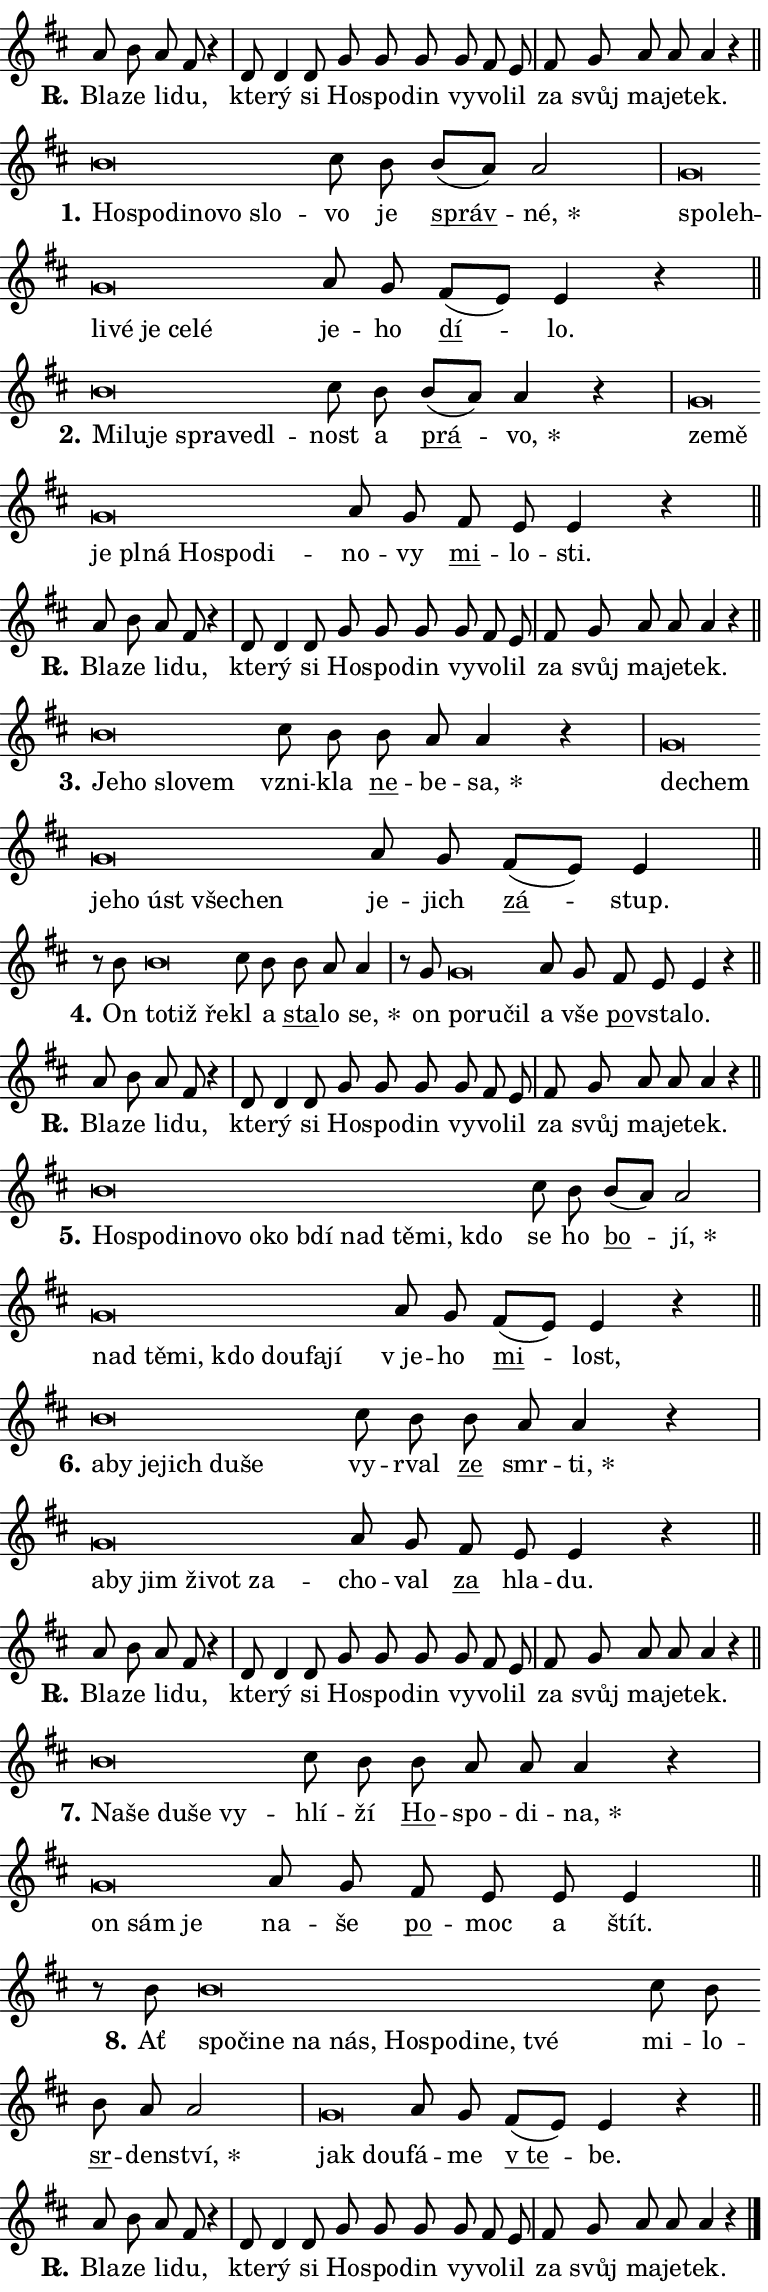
\version "2.24.0"
\header { tagline = "" }
\paper {
  indent = 0\cm
  top-margin = 0\cm
  right-margin = 0.13\cm % to fit lyric hyphens
  bottom-margin = 0\cm
  left-margin = 0\cm
  paper-width = 13\cm
  page-breaking = #ly:one-page-breaking
  system-system-spacing.basic-distance = #11
  score-system-spacing.basic-distance = #11
  ragged-last = ##f
}


%% Author: Thomas Morley
%% https://lists.gnu.org/archive/html/lilypond-user/2020-05/msg00002.html
#(define (line-position grob)
"Returns position of @var[grob} in current system:
   @code{'start}, if at first time-step
   @code{'end}, if at last time-step
   @code{'middle} otherwise
"
  (let* ((col (ly:item-get-column grob))
         (ln (ly:grob-object col 'left-neighbor))
         (rn (ly:grob-object col 'right-neighbor))
         (col-to-check-left (if (ly:grob? ln) ln col))
         (col-to-check-right (if (ly:grob? rn) rn col))
         (break-dir-left
           (and
             (ly:grob-property col-to-check-left 'non-musical #f)
             (ly:item-break-dir col-to-check-left)))
         (break-dir-right
           (and
             (ly:grob-property col-to-check-right 'non-musical #f)
             (ly:item-break-dir col-to-check-right))))
        (cond ((eqv? 1 break-dir-left) 'start)
              ((eqv? -1 break-dir-right) 'end)
              (else 'middle))))

#(define (tranparent-at-line-position vctor)
  (lambda (grob)
  "Relying on @code{line-position} select the relevant enry from @var{vctor}.
Used to determine transparency,"
    (case (line-position grob)
      ((end) (not (vector-ref vctor 0)))
      ((middle) (not (vector-ref vctor 1)))
      ((start) (not (vector-ref vctor 2))))))

noteHeadBreakVisibility =
#(define-music-function (break-visibility)(vector?)
"Makes @code{NoteHead}s transparent relying on @var{break-visibility}"
#{
  \override NoteHead.transparent =
    #(tranparent-at-line-position break-visibility)
#})

#(define delete-ledgers-for-transparent-note-heads
  (lambda (grob)
    "Reads whether a @code{NoteHead} is transparent.
If so this @code{NoteHead} is removed from @code{'note-heads} from
@var{grob}, which is supposed to be @code{LedgerLineSpanner}.
As a result ledgers are not printed for this @code{NoteHead}"
    (let* ((nhds-array (ly:grob-object grob 'note-heads))
           (nhds-list
             (if (ly:grob-array? nhds-array)
                 (ly:grob-array->list nhds-array)
                 '()))
           ;; Relies on the transparent-property being done before
           ;; Staff.LedgerLineSpanner.after-line-breaking is executed.
           ;; This is fragile ...
           (to-keep
             (remove
               (lambda (nhd)
                 (ly:grob-property nhd 'transparent #f))
               nhds-list)))
      ;; TODO find a better method to iterate over grob-arrays, similiar
      ;; to filter/remove etc for lists
      ;; For now rebuilt from scratch
      (set! (ly:grob-object grob 'note-heads)  '())
      (for-each
        (lambda (nhd)
          (ly:pointer-group-interface::add-grob grob 'note-heads nhd))
        to-keep))))

squashNotes = {
  \override NoteHead.X-extent = #'(-0.2 . 0.2)
  \override NoteHead.Y-extent = #'(-0.75 . 0)
  \override NoteHead.stencil =
    #(lambda (grob)
       (let ((pos (ly:grob-property grob 'staff-position)))
         (begin
           (if (< pos -7) (display "ERROR: Lower brevis then expected\n") (display ""))
           (if (<= pos -6) ly:text-interface::print ly:note-head::print))))
}
unSquashNotes = {
  \revert NoteHead.X-extent
  \revert NoteHead.Y-extent
  \revert NoteHead.stencil
}

hideNotes = \noteHeadBreakVisibility #begin-of-line-visible
unHideNotes = \noteHeadBreakVisibility #all-visible

% work-around for resetting accidentals
% https://lilypond.org/doc/v2.23/Documentation/notation/displaying-rhythms#unmetered-music
cadenzaMeasure = {
  \cadenzaOff
  \partial 1024 s1024
  \cadenzaOn
}

#(define-markup-command (accent layout props text) (markup?)
  "Underline accented syllable"
  (interpret-markup layout props
    #{\markup \override #'(offset . 4.3) \underline { #text }#}))

responsum = \markup \concat {
  "R" \hspace #-1.05 \path #0.1 #'((moveto 0 0.07) (lineto 0.9 0.8)) \hspace #0.05 "."
}

spaceSize = #0.6828661417322834 % exact space size for TeX Gyre Schola

\layout {
  \context {
    \Staff
    \remove "Time_signature_engraver"
    \override LedgerLineSpanner.after-line-breaking = #delete-ledgers-for-transparent-note-heads
  }
  \context {
    \Lyrics {
      \override LyricSpace.minimum-distance = \spaceSize
      \override LyricText.font-name = #"TeX Gyre Schola"
      \override LyricText.font-size = 1
      \override StanzaNumber.font-name = #"TeX Gyre Schola Bold"
      \override StanzaNumber.font-size = 1
    }
  }
  \context {
    \Score 
    \override NoteHead.text =
      #(lambda (grob) 
        (let ((pos (ly:grob-property grob 'staff-position)))
          #{\markup {
            \combine
              \halign #-0.55 \raise #(if (= pos -6) 0 0.5) \override #'(thickness . 2) \draw-line #'(3.2 . 0)
              \musicglyph "noteheads.sM1"
          }#}))
  }
}

% magnetic-lyrics.ily
%
%   written by
%     Jean Abou Samra <jean@abou-samra.fr>
%     Werner Lemberg <wl@gnu.org>
%
%   adapted by
%     Jiri Hon <jiri.hon@gmail.com>
%
% Version 2022-Apr-15

% https://www.mail-archive.com/lilypond-user@gnu.org/msg149350.html

#(define (Left_hyphen_pointer_engraver context)
   "Collect syllable-hyphen-syllable occurrences in lyrics and store
them in properties.  This engraver only looks to the left.  For
example, if the lyrics input is @code{foo -- bar}, it does the
following.

@itemize @bullet
@item
Set the @code{text} property of the @code{LyricHyphen} grob between
@q{foo} and @q{bar} to @code{foo}.

@item
Set the @code{left-hyphen} property of the @code{LyricText} grob with
text @q{foo} to the @code{LyricHyphen} grob between @q{foo} and
@q{bar}.
@end itemize

Use this auxiliary engraver in combination with the
@code{lyric-@/text::@/apply-@/magnetic-@/offset!} hook."
   (let ((hyphen #f)
         (text #f))
     (make-engraver
      (acknowledgers
       ((lyric-syllable-interface engraver grob source-engraver)
        (set! text grob)))
      (end-acknowledgers
       ((lyric-hyphen-interface engraver grob source-engraver)
        ;(when (not (grob::has-interface grob 'lyric-space-interface))
          (set! hyphen grob)));)
      ((stop-translation-timestep engraver)
       (when (and text hyphen)
         (ly:grob-set-object! text 'left-hyphen hyphen))
       (set! text #f)
       (set! hyphen #f)))))

#(define (lyric-text::apply-magnetic-offset! grob)
   "If the space between two syllables is less than the value in
property @code{LyricText@/.details@/.squash-threshold}, move the right
syllable to the left so that it gets concatenated with the left
syllable.

Use this function as a hook for
@code{LyricText@/.after-@/line-@/breaking} if the
@code{Left_@/hyphen_@/pointer_@/engraver} is active."
   (let ((hyphen (ly:grob-object grob 'left-hyphen #f)))
     (when hyphen
       (let ((left-text (ly:spanner-bound hyphen LEFT)))
         (when (grob::has-interface left-text 'lyric-syllable-interface)
           (let* ((common (ly:grob-common-refpoint grob left-text X))
                  (this-x-ext (ly:grob-extent grob common X))
                  (left-x-ext
                   (begin
                     ;; Trigger magnetism for left-text.
                     (ly:grob-property left-text 'after-line-breaking)
                     (ly:grob-extent left-text common X)))
                  ;; `delta` is the gap width between two syllables.
                  (delta (- (interval-start this-x-ext)
                            (interval-end left-x-ext)))
                  (details (ly:grob-property grob 'details))
                  (threshold (assoc-get 'squash-threshold details 0.2)))
             (when (< delta threshold)
               (let* (;; We have to manipulate the input text so that
                      ;; ligatures crossing syllable boundaries are not
                      ;; disabled.  For languages based on the Latin
                      ;; script this is essentially a beautification.
                      ;; However, for non-Western scripts it can be a
                      ;; necessity.
                      (lt (ly:grob-property left-text 'text))
                      (rt (ly:grob-property grob 'text))
                      (is-space (grob::has-interface hyphen 'lyric-space-interface))
                      (space (if is-space " " ""))
                      (extra-delta (if is-space spaceSize 0))
                      ;; Append new syllable.
                      (ltrt-space (if (and (string? lt) (string? rt))
                                (string-append lt space rt)
                                (make-concat-markup (list lt space rt))))
                      ;; Right-align `ltrt` to the right side.
                      (ltrt-space-markup (grob-interpret-markup
                               grob
                               (make-translate-markup
                                (cons (interval-length this-x-ext) 0)
                                (make-right-align-markup ltrt-space)))))
                 (begin
                   ;; Don't print `left-text`.
                   (ly:grob-set-property! left-text 'stencil #f)
                   ;; Set text and stencil (which holds all collected
                   ;; syllables so far) and shift it to the left.
                   (ly:grob-set-property! grob 'text ltrt-space)
                   (ly:grob-set-property! grob 'stencil ltrt-space-markup)
                   (ly:grob-translate-axis! grob (- (- delta extra-delta)) X))))))))))


#(define (lyric-hyphen::displace-bounds-first grob)
   ;; Make very sure this callback isn't triggered too early.
   (let ((left (ly:spanner-bound grob LEFT))
         (right (ly:spanner-bound grob RIGHT)))
     (ly:grob-property left 'after-line-breaking)
     (ly:grob-property right 'after-line-breaking)
     (ly:lyric-hyphen::print grob)))

squashThreshold = #0.4

\layout {
  \context {
    \Lyrics
    \consists #Left_hyphen_pointer_engraver
    \override LyricText.after-line-breaking =
      #lyric-text::apply-magnetic-offset!
    \override LyricHyphen.stencil = #lyric-hyphen::displace-bounds-first
    \override LyricText.details.squash-threshold = \squashThreshold
    \override LyricHyphen.minimum-distance = 0
    \override LyricHyphen.minimum-length = \squashThreshold
  }
}

squashText = \override LyricText.details.squash-threshold = 9999
unSquashText = \override LyricText.details.squash-threshold = \squashThreshold

leftText = \override LyricText.self-alignment-X = #LEFT
unLeftText = \revert LyricText.self-alignment-X

starOffset = #(lambda (grob) 
                (let ((x_offset (ly:self-alignment-interface::aligned-on-x-parent grob)))
                  (if (= x_offset 0) 0 (+ x_offset 1.2))))

star = #(define-music-function (syllable)(string?)
"Append star separator at the end of a syllable"
#{
  \once \override LyricText.X-offset = #starOffset
  \lyricmode { \markup {
    #syllable
    \override #'((font-name . "TeX Gyre Schola Bold")) \hspace #0.2 \lower #0.65 \larger "*"
  } }
#})

starAccent = #(define-music-function (syllable)(string?)
"Append star separator at the end of a syllable and make accent"
#{
  \once \override LyricText.X-offset = #starOffset
  \lyricmode { \markup {
    \accent #syllable
    \override #'((font-name . "TeX Gyre Schola Bold")) \hspace #0.2 \lower #0.65 \larger "*"
  } }
#})

breath = #(define-music-function (syllable)(string?)
"Append breathing indicator at the end of a syllable"
#{
  \lyricmode { \markup { #syllable "+" } }
#})

optionalBreath = #(define-music-function (syllable)(string?)
"Append optional breathing indicator at the end of a syllable"
#{
  \lyricmode { \markup { #syllable "(+)" } }
#})


\score {
    <<
        \new Voice = "melody" { \cadenzaOn \key d \major \relative { a'8 b a fis r4 \cadenzaMeasure \bar "|" d8 d4 d8 \bar "" g g g \bar "" g fis e \cadenzaMeasure \bar "|" fis g a a a4 r \cadenzaMeasure \bar "||" \break } }
        \new Lyrics \lyricsto "melody" { \lyricmode { \set stanza = \responsum
Bla -- ze li -- du, kte -- rý si Ho -- spo -- din vy -- vo -- lil za svůj ma -- je -- tek. } }
    >>
    \layout {}
}

\score {
    <<
        \new Voice = "melody" { \cadenzaOn \key d \major \relative { \squashNotes b'\breve*1/16 \hideNotes \breve*1/16 \bar "" \breve*1/16 \bar "" \breve*1/16 \bar "" \breve*1/16 \breve*1/16 \bar "" \unHideNotes \unSquashNotes cis8 b \bar "" b[( a)] a2 \cadenzaMeasure \bar "|" \squashNotes g\breve*1/16 \hideNotes \breve*1/16 \bar "" \breve*1/16 \bar "" \breve*1/16 \bar "" \breve*1/16 \bar "" \breve*1/16 \breve*1/16 \bar "" \unHideNotes \unSquashNotes a8 g \bar "" fis[( e)] e4 r \cadenzaMeasure \bar "||" \break } }
        \new Lyrics \lyricsto "melody" { \lyricmode { \set stanza = "1."
\leftText Ho -- \squashText spo -- di -- no -- vo slo -- \unLeftText \unSquashText vo je \markup \accent správ -- \star né, \leftText spo -- \squashText leh -- li -- vé je ce -- lé \unLeftText \unSquashText je -- ho \markup \accent dí -- lo. } }
    >>
    \layout {}
}

\score {
    <<
        \new Voice = "melody" { \cadenzaOn \key d \major \relative { \squashNotes b'\breve*1/16 \hideNotes \breve*1/16 \bar "" \breve*1/16 \bar "" \breve*1/16 \bar "" \breve*1/16 \breve*1/16 \bar "" \unHideNotes \unSquashNotes cis8 b \bar "" b[( a)] a4 r \cadenzaMeasure \bar "|" \squashNotes g\breve*1/16 \hideNotes \breve*1/16 \bar "" \breve*1/16 \bar "" \breve*1/16 \bar "" \breve*1/16 \bar "" \breve*1/16 \bar "" \breve*1/16 \breve*1/16 \bar "" \unHideNotes \unSquashNotes a8 g \bar "" fis e e4 r \cadenzaMeasure \bar "||" \break } }
        \new Lyrics \lyricsto "melody" { \lyricmode { \set stanza = "2."
\leftText Mi -- \squashText lu -- je spra -- ve -- dl -- \unLeftText \unSquashText nost a \markup \accent prá -- \star vo, \leftText ze -- \squashText mě je pl -- ná Ho -- spo -- di -- \unLeftText \unSquashText no -- vy \markup \accent mi -- lo -- sti. } }
    >>
    \layout {}
}

\score {
    <<
        \new Voice = "melody" { \cadenzaOn \key d \major \relative { a'8 b a fis r4 \cadenzaMeasure \bar "|" d8 d4 d8 \bar "" g g g \bar "" g fis e \cadenzaMeasure \bar "|" fis g a a a4 r \cadenzaMeasure \bar "||" \break } }
        \new Lyrics \lyricsto "melody" { \lyricmode { \set stanza = \responsum
Bla -- ze li -- du, kte -- rý si Ho -- spo -- din vy -- vo -- lil za svůj ma -- je -- tek. } }
    >>
    \layout {}
}

\score {
    <<
        \new Voice = "melody" { \cadenzaOn \key d \major \relative { \squashNotes b'\breve*1/16 \hideNotes \breve*1/16 \bar "" \breve*1/16 \breve*1/16 \bar "" \unHideNotes \unSquashNotes cis8 b \bar "" b a a4 r \cadenzaMeasure \bar "|" \squashNotes g\breve*1/16 \hideNotes \breve*1/16 \bar "" \breve*1/16 \bar "" \breve*1/16 \bar "" \breve*1/16 \bar "" \breve*1/16 \breve*1/16 \bar "" \unHideNotes \unSquashNotes a8 g \bar "" fis[( e)] e4 \cadenzaMeasure \bar "||" \break } }
        \new Lyrics \lyricsto "melody" { \lyricmode { \set stanza = "3."
\leftText Je -- \squashText ho slo -- vem \unLeftText \unSquashText vzni -- kla \markup \accent ne -- be -- \star sa, \leftText de -- \squashText chem je -- ho úst vše -- chen \unLeftText \unSquashText je -- jich \markup \accent zá -- stup. } }
    >>
    \layout {}
}

\score {
    <<
        \new Voice = "melody" { \cadenzaOn \key d \major \relative { r8 b'8 \squashNotes b\breve*1/16 \hideNotes \breve*1/16 \breve*1/16 \bar "" \unHideNotes \unSquashNotes cis8 b \bar "" b a a4 \cadenzaMeasure \bar "|" r8 g8 \squashNotes g\breve*1/16 \hideNotes \breve*1/16 \breve*1/16 \bar "" \unHideNotes \unSquashNotes a8 g \bar "" fis e e4 r \cadenzaMeasure \bar "||" \break } }
        \new Lyrics \lyricsto "melody" { \lyricmode { \set stanza = "4."
On \leftText to -- \squashText tiž ře -- \unLeftText \unSquashText kl a \markup \accent sta -- lo \star se, on \leftText po -- \squashText ru -- čil \unLeftText \unSquashText a vše \markup \accent po -- vsta -- lo. } }
    >>
    \layout {}
}

\score {
    <<
        \new Voice = "melody" { \cadenzaOn \key d \major \relative { a'8 b a fis r4 \cadenzaMeasure \bar "|" d8 d4 d8 \bar "" g g g \bar "" g fis e \cadenzaMeasure \bar "|" fis g a a a4 r \cadenzaMeasure \bar "||" \break } }
        \new Lyrics \lyricsto "melody" { \lyricmode { \set stanza = \responsum
Bla -- ze li -- du, kte -- rý si Ho -- spo -- din vy -- vo -- lil za svůj ma -- je -- tek. } }
    >>
    \layout {}
}

\score {
    <<
        \new Voice = "melody" { \cadenzaOn \key d \major \relative { \squashNotes b'\breve*1/16 \hideNotes \breve*1/16 \bar "" \breve*1/16 \bar "" \breve*1/16 \bar "" \breve*1/16 \bar "" \breve*1/16 \bar "" \breve*1/16 \bar "" \breve*1/16 \bar "" \breve*1/16 \bar "" \breve*1/16 \bar "" \breve*1/16 \breve*1/16 \bar "" \unHideNotes \unSquashNotes cis8 b \bar "" b[( a)] a2 \cadenzaMeasure \bar "|" \squashNotes g\breve*1/16 \hideNotes \breve*1/16 \bar "" \breve*1/16 \bar "" \breve*1/16 \bar "" \breve*1/16 \bar "" \breve*1/16 \breve*1/16 \bar "" \unHideNotes \unSquashNotes a8 g \bar "" fis[( e)] e4 r \cadenzaMeasure \bar "||" \break } }
        \new Lyrics \lyricsto "melody" { \lyricmode { \set stanza = "5."
\leftText Ho -- \squashText spo -- di -- no -- vo o -- ko bdí nad tě -- mi, kdo \unLeftText \unSquashText se ho \markup \accent bo -- \star jí, \leftText nad \squashText tě -- mi, kdo dou -- fa -- jí \unLeftText \unSquashText "v je" -- ho \markup \accent mi -- lost, } }
    >>
    \layout {}
}

\score {
    <<
        \new Voice = "melody" { \cadenzaOn \key d \major \relative { \squashNotes b'\breve*1/16 \hideNotes \breve*1/16 \bar "" \breve*1/16 \bar "" \breve*1/16 \bar "" \breve*1/16 \breve*1/16 \bar "" \unHideNotes \unSquashNotes cis8 b \bar "" b a a4 r \cadenzaMeasure \bar "|" \squashNotes g\breve*1/16 \hideNotes \breve*1/16 \bar "" \breve*1/16 \bar "" \breve*1/16 \bar "" \breve*1/16 \breve*1/16 \bar "" \unHideNotes \unSquashNotes a8 g \bar "" fis e e4 r \cadenzaMeasure \bar "||" \break } }
        \new Lyrics \lyricsto "melody" { \lyricmode { \set stanza = "6."
\leftText a -- \squashText by je -- jich du -- še \unLeftText \unSquashText vy -- rval \markup \accent ze smr -- \star ti, \leftText a -- \squashText by jim ži -- vot za -- \unLeftText \unSquashText cho -- val \markup \accent za hla -- du. } }
    >>
    \layout {}
}

\score {
    <<
        \new Voice = "melody" { \cadenzaOn \key d \major \relative { a'8 b a fis r4 \cadenzaMeasure \bar "|" d8 d4 d8 \bar "" g g g \bar "" g fis e \cadenzaMeasure \bar "|" fis g a a a4 r \cadenzaMeasure \bar "||" \break } }
        \new Lyrics \lyricsto "melody" { \lyricmode { \set stanza = \responsum
Bla -- ze li -- du, kte -- rý si Ho -- spo -- din vy -- vo -- lil za svůj ma -- je -- tek. } }
    >>
    \layout {}
}

\score {
    <<
        \new Voice = "melody" { \cadenzaOn \key d \major \relative { \squashNotes b'\breve*1/16 \hideNotes \breve*1/16 \bar "" \breve*1/16 \bar "" \breve*1/16 \breve*1/16 \bar "" \unHideNotes \unSquashNotes cis8 b \bar "" b a a a4 r \cadenzaMeasure \bar "|" \squashNotes g\breve*1/16 \hideNotes \breve*1/16 \breve*1/16 \bar "" \unHideNotes \unSquashNotes a8 g \bar "" fis e e e4 \cadenzaMeasure \bar "||" \break } }
        \new Lyrics \lyricsto "melody" { \lyricmode { \set stanza = "7."
\leftText Na -- \squashText še du -- še vy -- \unLeftText \unSquashText hlí -- ží \markup \accent Ho -- spo -- di -- \star na, \leftText on \squashText sám je \unLeftText \unSquashText na -- še \markup \accent po -- moc a štít. } }
    >>
    \layout {}
}

\score {
    <<
        \new Voice = "melody" { \cadenzaOn \key d \major \relative { r8 b'8 \squashNotes b\breve*1/16 \hideNotes \breve*1/16 \bar "" \breve*1/16 \bar "" \breve*1/16 \bar "" \breve*1/16 \bar "" \breve*1/16 \bar "" \breve*1/16 \bar "" \breve*1/16 \bar "" \breve*1/16 \breve*1/16 \bar "" \unHideNotes \unSquashNotes cis8 b \bar "" b a a2 \cadenzaMeasure \bar "|" \squashNotes g\breve*1/16 \hideNotes \breve*1/16 \bar "" \unHideNotes \unSquashNotes a8 g \bar "" fis[( e)] e4 r \cadenzaMeasure \bar "||" \break } }
        \new Lyrics \lyricsto "melody" { \lyricmode { \set stanza = "8."
Ať \leftText spo -- \squashText či -- ne na nás, Ho -- spo -- di -- ne, tvé \unLeftText \unSquashText mi -- lo -- \markup \accent sr -- den -- \star ství, \leftText jak \squashText dou -- \unLeftText \unSquashText fá -- me \markup \accent "v te" -- be. } }
    >>
    \layout {}
}

\score {
    <<
        \new Voice = "melody" { \cadenzaOn \key d \major \relative { a'8 b a fis r4 \cadenzaMeasure \bar "|" d8 d4 d8 \bar "" g g g \bar "" g fis e \cadenzaMeasure \bar "|" fis g a a a4 r \cadenzaMeasure \bar "||" \break } \bar "|." }
        \new Lyrics \lyricsto "melody" { \lyricmode { \set stanza = \responsum
Bla -- ze li -- du, kte -- rý si Ho -- spo -- din vy -- vo -- lil za svůj ma -- je -- tek. } }
    >>
    \layout {}
}
